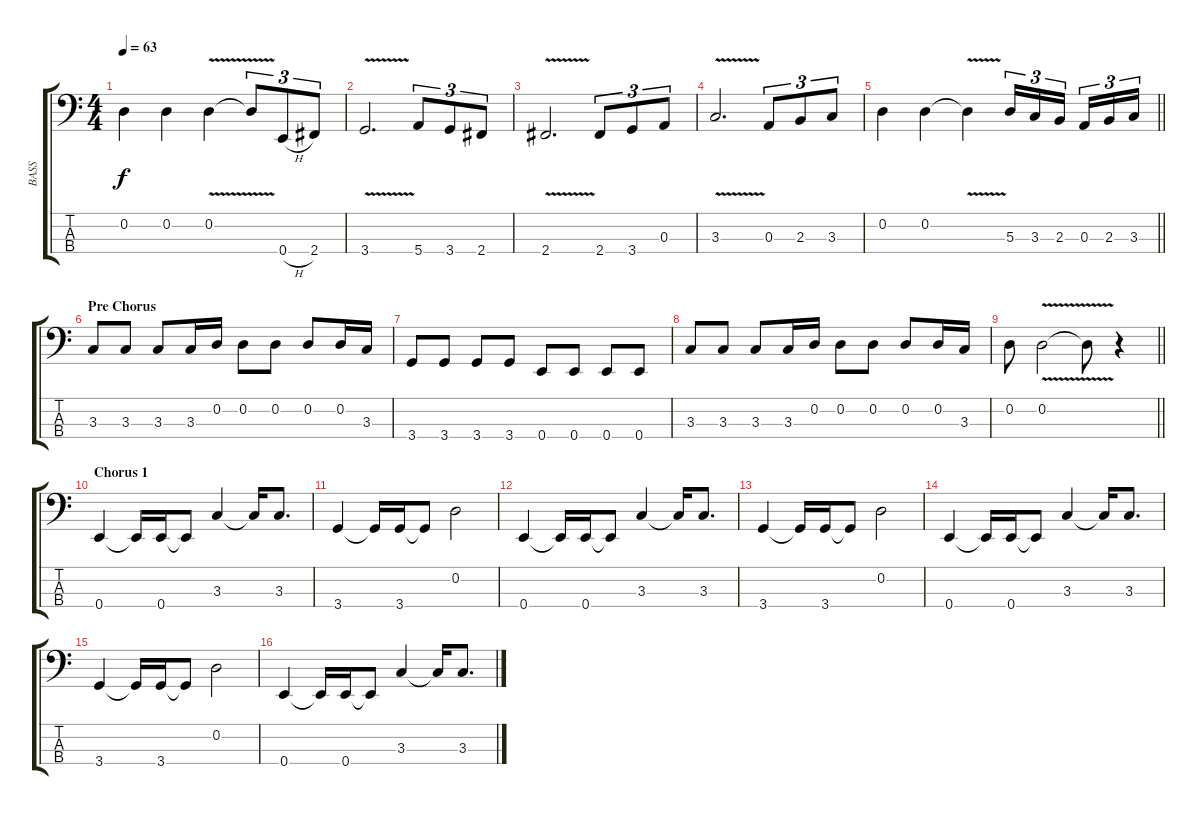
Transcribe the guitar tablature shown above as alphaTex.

\track ("BASS" "BASS") {instrument electricbasspick}
\staff {score tabs}
\tuning (G2 D2 A1 E1) {hide}
\ts (4 4)
\tempo 63
\clef f4
\ks c
0.2.4{dy f} 0.2.4 0.2{v}.4 0.2{t}.8{tu (3 2)} 0.4{h}.8{tu (3 2)} 2.4.8{tu (3 2)} |
3.4{v}.2{d} 5.4.8{tu (3 2)} 3.4.8{tu (3 2)} 2.4.8{tu (3 2)} |
2.4{v}.2{d} 2.4.8{tu (3 2)} 3.4.8{tu (3 2)} 0.3.8{tu (3 2)} |
3.3{v}.2{d} 0.3.8{tu (3 2)} 2.3.8{tu (3 2)} 3.3.8{tu (3 2)} |
\barLineRight lightlight
0.2.4 0.2.4 0.2{v t}.4 5.3.16{tu (3 2)} 3.3.16{tu (3 2)} 2.3.16{tu (3 2) beam splitsecondary} 0.3.16{tu (3 2)} 2.3.16{tu (3 2)} 3.3.16{tu (3 2)} |
\section ("" "Pre Chorus")
3.3.8 3.3.8 3.3.8 3.3.16 0.2.16 0.2.8 0.2.8 0.2.8 0.2.16 3.3.16 |
3.4.8 3.4.8 3.4.8 3.4.8 0.4.8 0.4.8 0.4.8 0.4.8 |
3.3.8 3.3.8 3.3.8 3.3.16 0.2.16 0.2.8 0.2.8 0.2.8 0.2.16 3.3.16 |
\barLineRight lightlight
0.2.8 0.2{v}.2 0.2{v t}.8 r.4 |
\section ("" "Chorus 1")
0.4.4 0.4{t}.16 0.4.16 0.4{t}.8 3.3.4 3.3{t}.16 3.3.8{d} |
3.4.4 3.4{t}.16 3.4.16 3.4{t}.8 0.2.2 |
0.4.4 0.4{t}.16 0.4.16 0.4{t}.8 3.3.4 3.3{t}.16 3.3.8{d} |
3.4.4 3.4{t}.16 3.4.16 3.4{t}.8 0.2.2 |
0.4.4 0.4{t}.16 0.4.16 0.4{t}.8 3.3.4 3.3{t}.16 3.3.8{d} |
3.4.4 3.4{t}.16 3.4.16 3.4{t}.8 0.2.2 |
0.4.4 0.4{t}.16 0.4.16 0.4{t}.8 3.3.4 3.3{t}.16 3.3.8{d}
